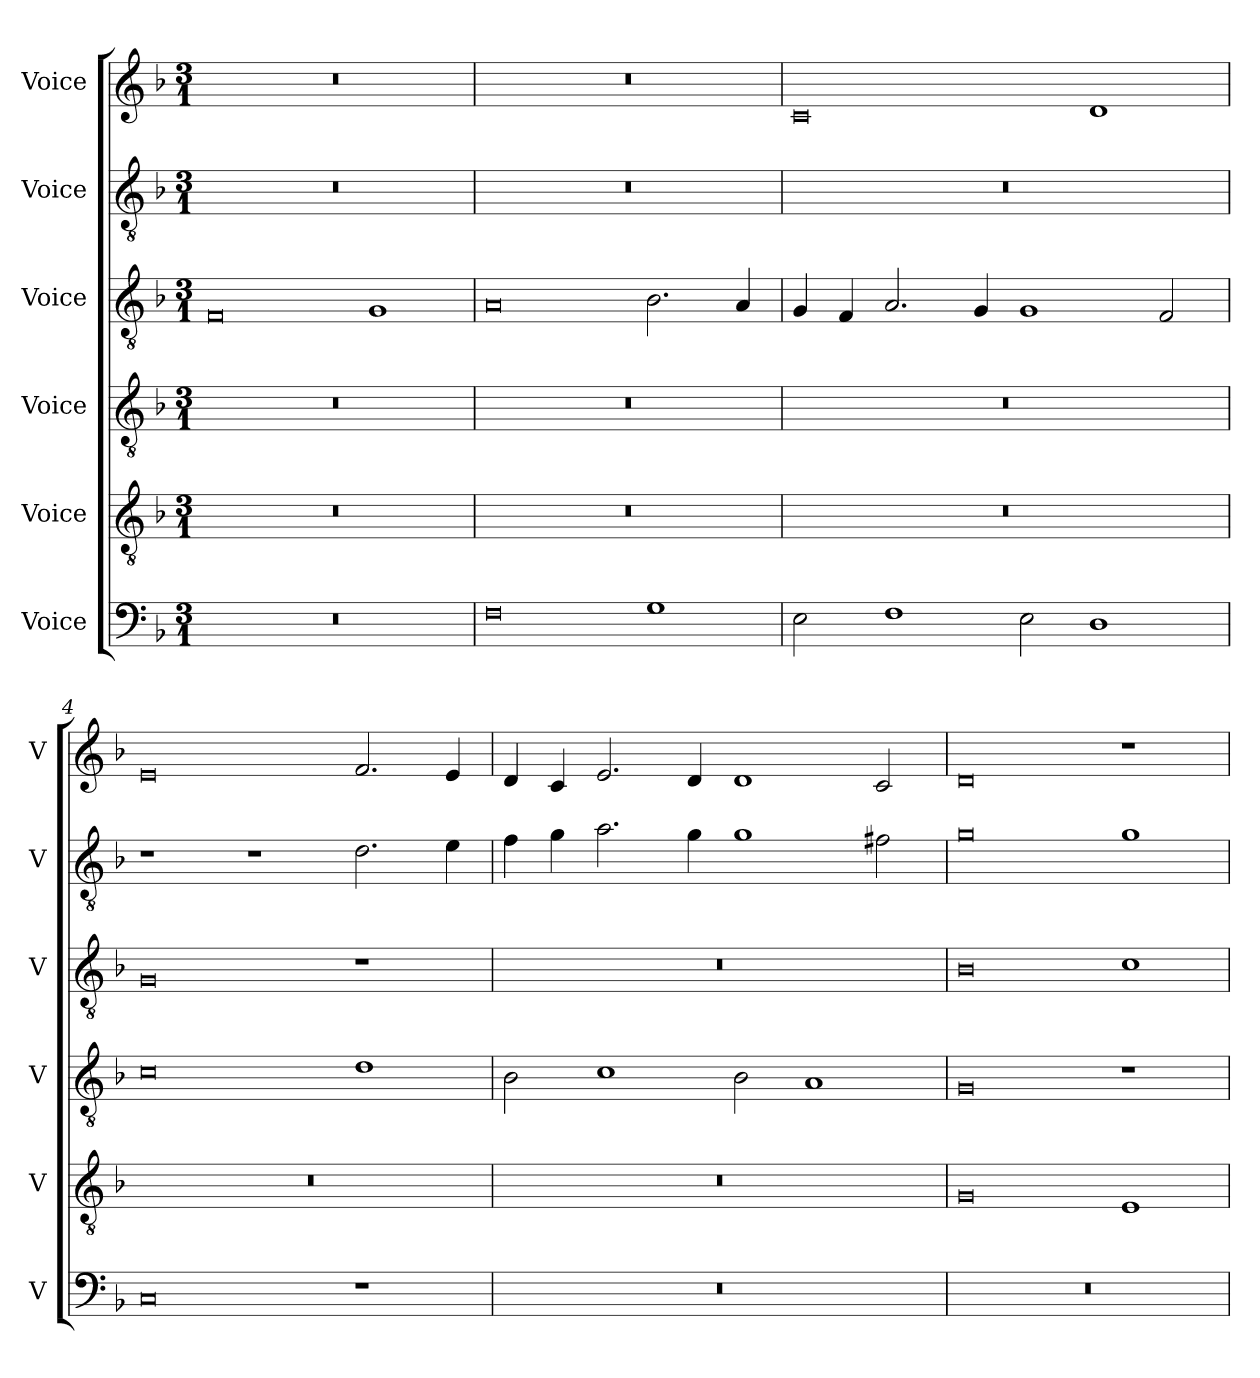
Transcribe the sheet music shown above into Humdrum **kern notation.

**kern	**kern	**kern	**kern	**kern	**kern
*part6	*part5	*part4	*part3	*part2	*part1
*staff6	*staff5	*staff4	*staff3	*staff2	*staff1
*I"Voice	*I"Voice	*I"Voice	*I"Voice	*I"Voice	*I"Voice
*I'V	*I'V	*I'V	*I'V	*I'V	*I'V
*clefF4	*clefGv2	*clefGv2	*clefGv2	*clefGv2	*clefG2
*k[b-]	*k[b-]	*k[b-]	*k[b-]	*k[b-]	*k[b-]
*M3/1	*M3/1	*M3/1	*M3/1	*M3/1	*M3/1
=1	=1	=1	=1	=1	=1
0.r	0.r	0.r	0F	0.r	0.r
.	.	.	1G	.	.
=2	=2	=2	=2	=2	=2
0F	0.r	0.r	0A	0.r	0.r
1G	.	.	2.B-\	.	.
.	.	.	4A/	.	.
=3	=3	=3	=3	=3	=3
2E\	0.r	0.r	4G/	0.r	0c
.	.	.	4F/	.	.
1F	.	.	2.A/	.	.
.	.	.	4G/	.	.
2E\	.	.	1G	.	.
1D	.	.	.	.	1d
.	.	.	2F/	.	.
!!LO:LB:g=z
=4	=4	=4	=4	=4	=4
0C	0.r	0c	0G	1r	0e
.	.	.	.	1r	.
1r	.	1d	1r	2.d\	2.f/
.	.	.	.	4e\	4e/
=5	=5	=5	=5	=5	=5
0.r	0.r	2B-\	0.r	4f\	4d/
.	.	.	.	4g\	4c/
.	.	1c	.	2.a\	2.e/
.	.	.	.	4g\	4d/
.	.	2B-\	.	1g	1d
.	.	1A	.	.	.
.	.	.	.	2f#X\	2c/
=6	=6	=6	=6	=6	=6
0.r	0G	0G	0B-	0g	0d
.	1E	1r	1c	1g	1r
=	=	=	=	=	=
*-	*-	*-	*-	*-	*-
